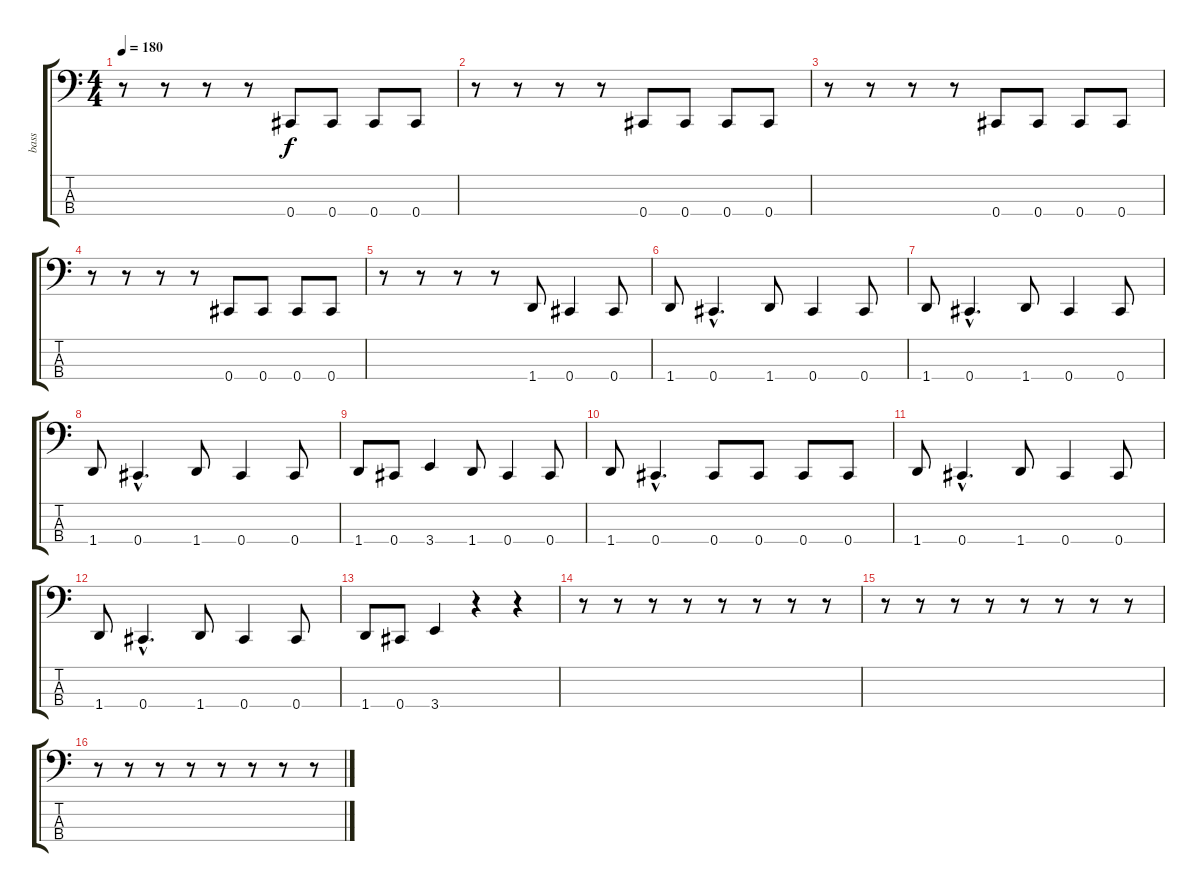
\track ("bass" "bass") {instrument electricbassfinger}
\staff {score tabs}
\tuning (Gb2 Db2 Ab1 Db1) {hide}
\ts (4 4)
\tempo 180
\clef f4
\ks c
r.8{dy f} r.8 r.8 r.8 0.4.8 0.4.8 0.4.8 0.4.8 |
r.8 r.8 r.8 r.8 0.4.8 0.4.8 0.4.8 0.4.8 |
r.8 r.8 r.8 r.8 0.4.8 0.4.8 0.4.8 0.4.8 |
r.8 r.8 r.8 r.8 0.4.8 0.4.8 0.4.8 0.4.8 |
r.8 r.8 r.8 r.8 1.4.8 0.4.4 0.4.8 |
1.4.8 0.4{hac}.4{d} 1.4.8 0.4.4 0.4.8 |
1.4.8 0.4{hac}.4{d} 1.4.8 0.4.4 0.4.8 |
1.4.8 0.4{hac}.4{d} 1.4.8 0.4.4 0.4.8 |
1.4.8 0.4.8 3.4.4 1.4.8 0.4.4 0.4.8 |
1.4.8 0.4{hac}.4{d} 0.4.8 0.4.8 0.4.8 0.4.8 |
1.4.8 0.4{hac}.4{d} 1.4.8 0.4.4 0.4.8 |
1.4.8 0.4{hac}.4{d} 1.4.8 0.4.4 0.4.8 |
1.4.8 0.4.8 3.4.4 r.4 r.4 |
r.8 r.8 r.8 r.8 r.8 r.8 r.8 r.8 |
r.8 r.8 r.8 r.8 r.8 r.8 r.8 r.8 |
r.8 r.8 r.8 r.8 r.8 r.8 r.8 r.8
